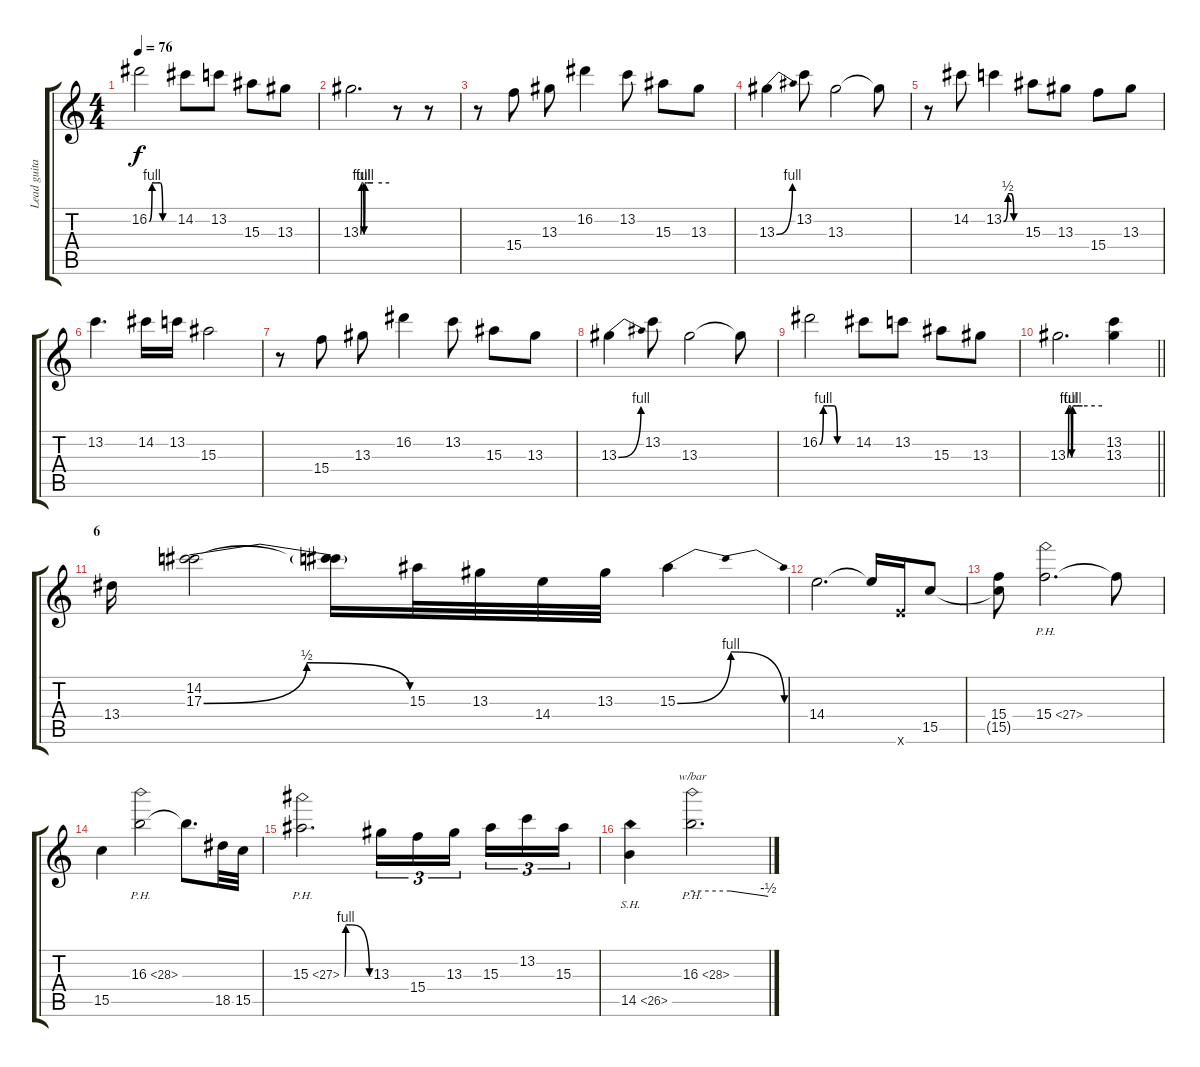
\track ("Lead guitar" "Lead guita") {instrument distortionguitar}
\staff {score tabs}
\tuning (E4 B3 G3 D3 A2 E2) {hide}
\ts (4 4)
\tempo 76
\clef g2
\ks c
16.2{be (custom 0 0 7 4 15 4 27 4 33 0 50 0 60 0)}.2{dy f} 14.2.8 13.2.8 15.3.8 13.3.8 |
13.3{be (custom 0 0 2 4 5 4 7 0 9 4 13 4 15 4 26 4 60 4)}.2{d} r.8 r.8 |
r.8 15.4.8 13.3.8 16.2.4 13.2.8 15.3.8 13.3.8 |
13.3{be (bend 0 0 60 4)}.4 13.2.8 13.3.2 13.3{t}.8 |
r.8 14.2.8 13.2{be (custom 0 0 15 2 25 2 35 0 44 0 60 0)}.4 15.3.8 13.3.8 15.4.8 13.3.8 |
13.2.4{d} 14.2.16 13.2.16 15.3.2 |
r.8 15.4.8 13.3.8 16.2.4 13.2.8 15.3.8 13.3.8 |
13.3{be (bend 0 0 60 4)}.4 13.2.8 13.3.2 13.3{t}.8 |
16.2{be (custom 0 0 7 4 15 4 27 4 33 0 50 0 60 0)}.2 14.2.8 13.2.8 15.3.8 13.3.8 |
\barLineRight lightlight
13.3{be (custom 0 0 2 4 5 4 7 0 9 4 13 4 15 4 26 4 60 4)}.2{d} (13.2 13.3).4 |
\section ("" "6")
13.4.16 (14.2 17.3{be (bendrelease 0 0 15 2 15 2 60 0)}).2 (14.2{t} 17.3{t}).16 15.3.32 13.3.32 14.4.32 13.3.32 15.3{be (bendrelease 0 0 15 4 40 4 60 0)}.4 |
14.4.2{d} 14.4{t}.16 12.6{x}.16 15.5.8 |
(15.4 15.5{t}).8 15.4{ph 12}.2{d} 15.4{t}.8 |
15.5.4 16.3{ph 12}.2 16.3{t}.8{d} 18.5.32 15.5.32 |
15.3{be (custom 0 0 3 4 5 4 15 4 60 0) ph 12}.2{d} 13.3.16{tu (3 2)} 15.4.16{tu (3 2)} 13.3.16{tu (3 2) beam splitsecondary} 15.3.16{tu (3 2)} 13.2.16{tu (3 2)} 15.3.16{tu (3 2)} |
14.5{sh 12}.4 16.3{ph 12}.2{d tbe (custom default 0 0 30 0 60 -2)}
